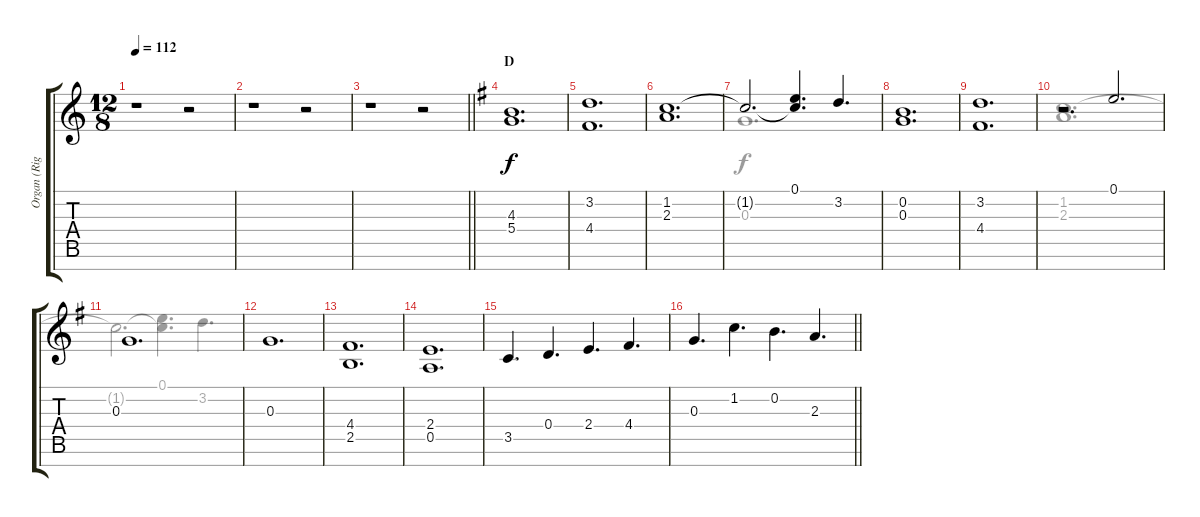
\track ("Organ (Right Hand)" "Organ (Rig") {instrument drawbarorgan}
\staff {score tabs}
\tuning (E5 B4 G4 D4 A3 E3 B2) {hide}
\voice
\ts (12 8)
\tempo 112
\clef g2
\ks c
r.1{dy f} r.2 |
r.1 r.2 |
\barLineRight lightlight
r.1 r.2 |
\section ("" "D")
\ks g
(4.3 5.4).1{d} |
(3.2 4.4).1{d} |
(1.2 2.3).1{d} |
1.2{t}.2{d} (0.1 1.2{t}).4{d} 3.2.4{d} |
(0.2 0.3).1{d} |
(3.2 4.4).1{d} |
r.2{d} 0.1.2{d} |
0.3.1{d} |
0.3.1{d} |
(4.4 2.5).1{d} |
(2.4 0.5).1{d} |
3.5.4{d} 0.4.4{d} 2.4.4{d} 4.4.4{d} |
\barLineRight lightlight
0.3.4{d} 1.2.4{d} 0.2.4{d} 2.3.4{d}
\voice
\clef g2
\ottava regular
\simile none
\ks c
|
|
\barLineRight lightlight
|
\ks g
|
|
|
0.3.1{d} |
|
|
(1.2 2.3).1{d} |
1.2{t}.2{d} (0.1 1.2{t}).4{d} 3.2.4{d} |
|
|
|
|
\barLineRight lightlight
